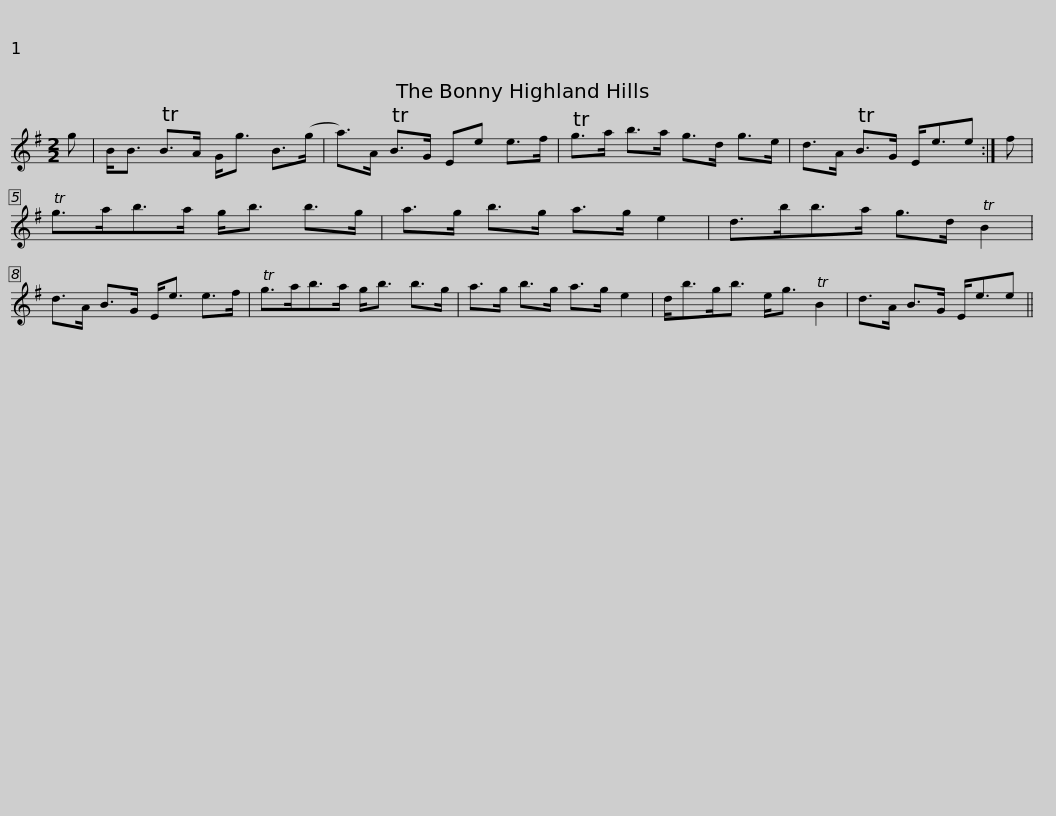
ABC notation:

X:1
L:1/8
M:2/2
I:linebreak $
K:Emin
V:1 treble
V:1
 g | B<B TB>A G<g B>(g | a>)A TB>G Ee e>f | Tg>a b>a g>d g>e | d>A TB>G E<ee :| %5
 f |$ Tg>ab>a g<b b>g | a>g b>g a>g e2 | d>bb>a g>d TB2 | d>A B>G E<e e>f |$ %10
 Tg>ab>a g<b b>g | a>g b>g a>g e2 | d<bg<b e<g TB2 | d>A B>G E<ee || %14
